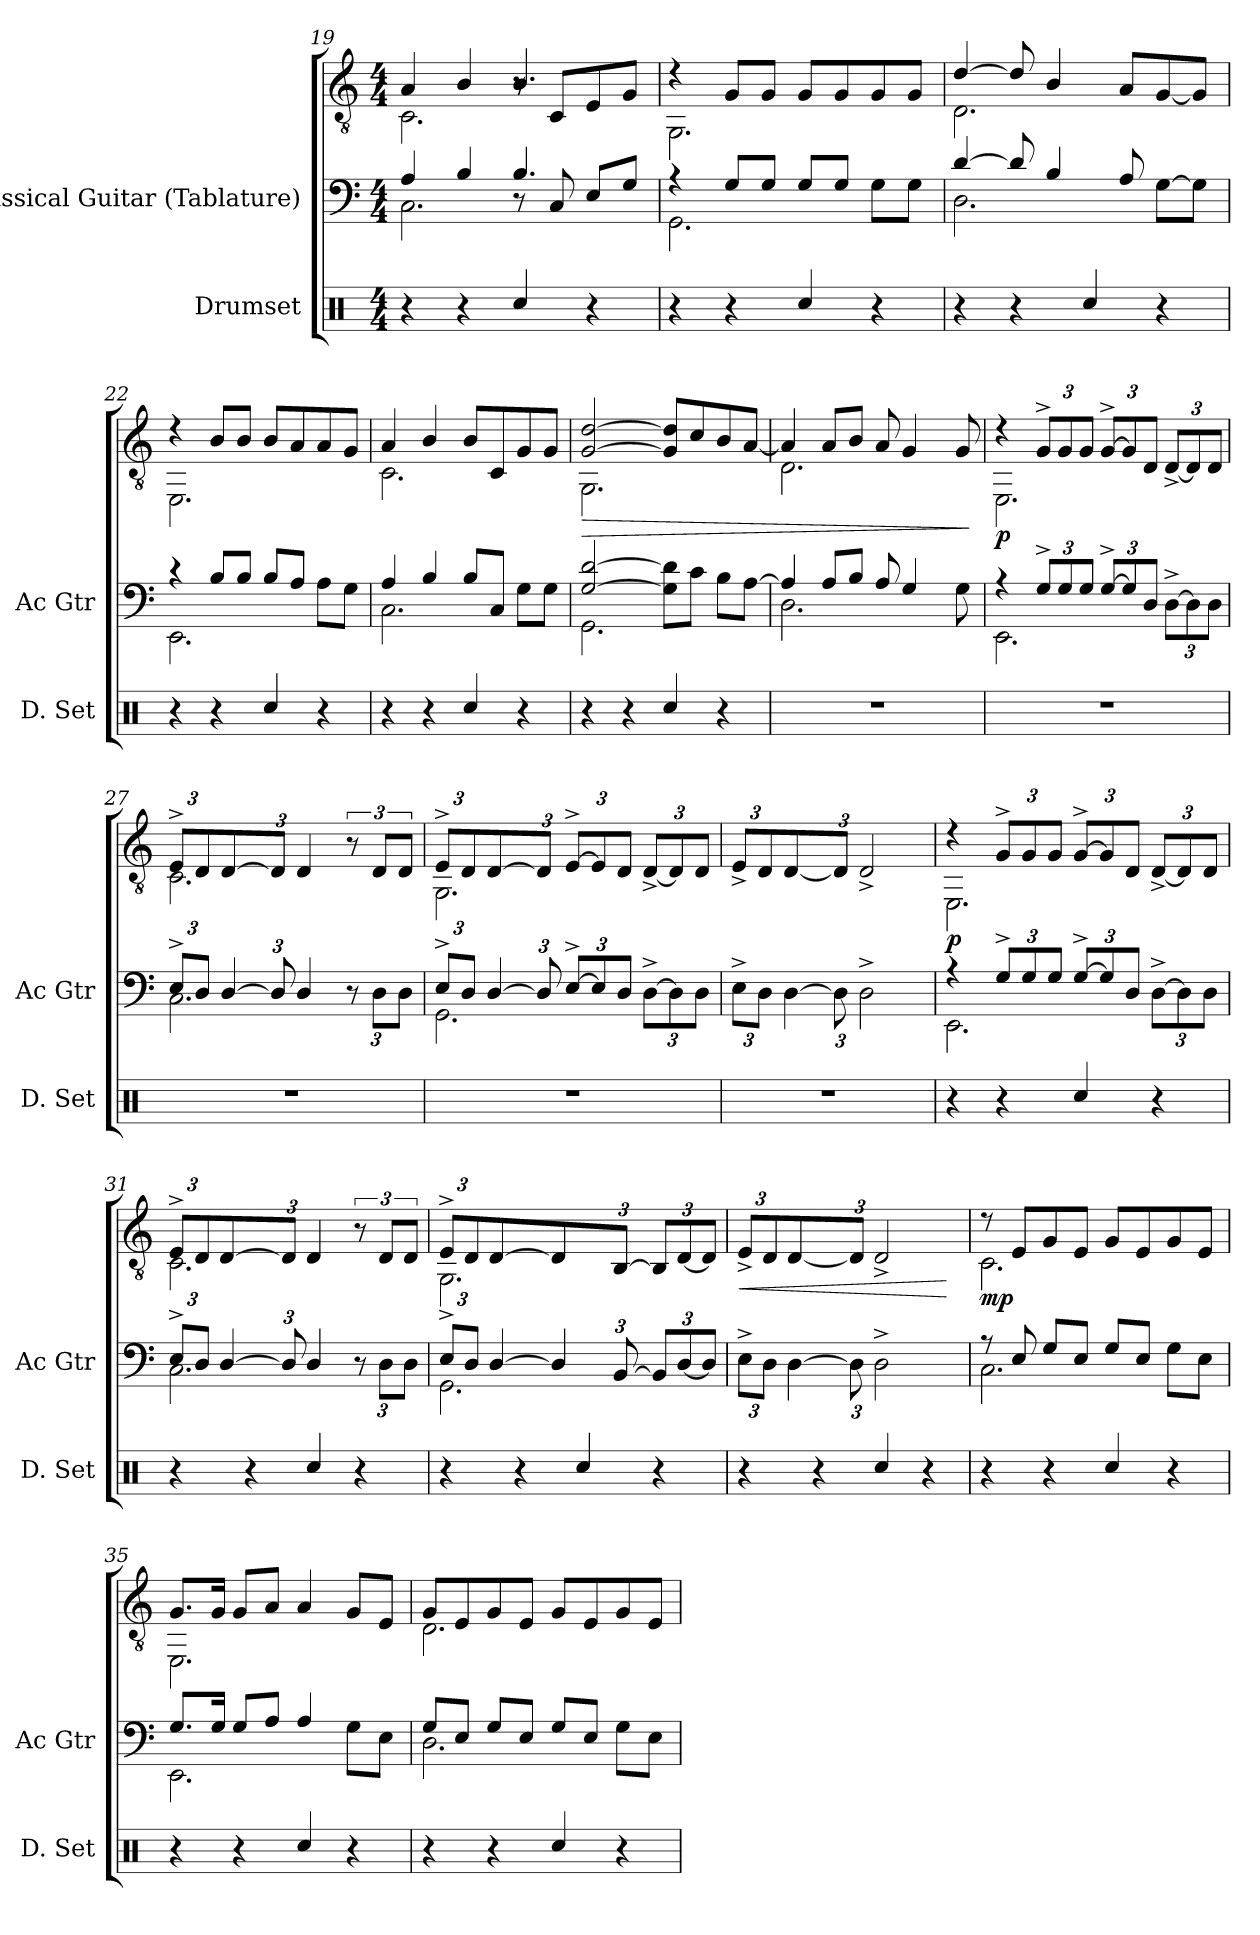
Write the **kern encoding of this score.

**kern	**kern	**kern	**dynam
*part2	*part1	*part1	*part1
*staff3	*staff2	*staff1	*staff1/2
*I"Drumset	*I"Classical Guitar (Tablature)	*	*
*I'D. Set	*I'Ac Gtr	*	*
*clefX	*	*clefGv2	*
*k[]	*k[]	*k[]	*
*M4/4	*M4/4	*M4/4	*
=19	=19	=19	=19
*	*^	*^	*
*	*	*^	*	*^	*
4r	4A	2.C	2ryy	4A/	2.C\	2ryy	.
4r	4B	.	.	4B/	.	.	.
4Rcc/	8r	.	4.B	8r	.	4.B/	.
.	8C	.	.	8C/L	.	.	.
4r	8EL	4ryy	.	8E/	4ryy	.	.
.	8GJ	.	8ryy	8G/J	.	8ryy	.
*	*	*v	*v	*	*	*	*
*	*	*	*	*v	*v	*
=20	=20	=20	=20	=20	=20
4r	4r	2.GG	4r	2.GG\	.
4r	8GL	.	8G/L	.	.
.	8GJ	.	8G/J	.	.
4Rcc/	8GL	.	8G/L	.	.
.	8GJ	.	8G/	.	.
4r	8GL	4ryy	8G/	4ryy	.
.	8GJ	.	8G/J	.	.
!!LO:LB:g=z	!!
=21	=21	=21	=21	=21	=21
4r	[4d	2.D	[4d/	2.D\	.
4r	8d]	.	8d/]	.	.
.	4B	.	4B/	.	.
4Rcc/	.	.	.	.	.
.	8A	.	8A/L	.	.
4r	[8GL	4ryy	[8G/	4ryy	.
.	8GJ]	.	8G/J]	.	.
=22	=22	=22	=22	=22	=22
4r	4r	2.EE	4r	2.EE\	.
4r	8BL	.	8B/L	.	.
.	8BJ	.	8B/J	.	.
4Rcc/	8BL	.	8B/L	.	.
.	8AJ	.	8A/	.	.
4r	8AL	4ryy	8A/	4ryy	.
.	8GJ	.	8G/J	.	.
=23	=23	=23	=23	=23	=23
4r	4A	2.C	4A/	2.C\	.
4r	4B	.	4B/	.	.
4Rcc/	8BL	.	8B/L	.	.
.	8CJ	.	8C/	.	.
4r	8GL	4ryy	8G/	4ryy	.
.	8GJ	.	8G/J	.	.
=24	=24	=24	=24	=24	=24
!	!	!	!	!	!LO:HP:b
4r	[2G [2d	2.GG	[2G/ [2d/	2.GG\	>
4r	.	.	.	.	.
4Rcc/	8G]\ 8d]\L	.	8G/] 8d/]L	.	.
.	8cJ	.	8c/	.	.
4r	8BL	4ryy	8B/	4ryy	.
.	[8AJ	.	[8A/J	.	.
!!LO:LB:g=z	!!
=25	=25	=25	=25	=25	=25
1r	4A]	2.D	4A/]	2.D\	.
.	8AL	.	8A/L	.	.
.	8BJ	.	8B/J	.	.
.	8A	.	8A/	.	.
.	4G	.	4G/	.	.
.	.	4ryy	.	4ryy	.
.	8G	.	8G/	.	.
*	*v	*v	*	*	*
*	*	*v	*v	*
.	.	.	]
=26	=26	=26	=26
*	*^	*^	*
!	!	!	!	!	!LO:DY:b
1r	4r	2.EE	4r	2.EE\	p
*	*Xbrackettup	*	*Xbrackettup	*	*
.	12G^L	.	12G^/L	.	.
.	12G	.	12G/	.	.
.	12GJ	.	12G/J	.	.
.	[12G^L	.	[12G^/L	.	.
.	12G]	.	12G/]	.	.
.	12DJ	.	12D/J	.	.
.	[12D^L	4ryy	[12D^/L	4ryy	.
.	12D]	.	12D/]	.	.
.	12DJ	.	12D/J	.	.
=27	=27	=27	=27	=27	=27
1r	12E^L	2.C	12E^/L	2.C\	.
.	12DJ	.	12D/	.	.
.	[4D	.	[4D/	.	.
.	12D]	.	12D/J]	.	.
.	4D	.	4D/	.	.
*	*	*	*brackettup	*	*
.	12r	4ryy	12r	4ryy	.
.	12DL	.	12D/L	.	.
.	12DJ	.	12D/J	.	.
=28	=28	=28	=28	=28	=28
*	*	*	*Xbrackettup	*	*
1r	12E^L	2.GG	12E^/L	2.GG\	.
.	12DJ	.	12D/	.	.
.	[4D	.	[4D/	.	.
.	12D]	.	12D/J]	.	.
.	[12E^L	.	[12E^/L	.	.
.	12E]	.	12E/]	.	.
.	12DJ	.	12D/J	.	.
.	[12D^L	4ryy	[12D^/L	4ryy	.
.	12D]	.	12D/]	.	.
.	12DJ	.	12D/J	.	.
*	*v	*v	*	*	*
*	*	*v	*v	*
!!LO:LB:g=z
=29	=29	=29	=29
1r	12E^L	12E^/L	.
.	12DJ	12D/	.
.	[4D	[4D/	.
.	12D]	12D/J]	.
.	2D^	2D^/	.
=30	=30	=30	=30
*	*^	*^	*
!	!	!	!	!	!LO:DY:b
4r	4r	2.EE	4r	2.EE\	p
4r	12G^L	.	12G^/L	.	.
.	12G	.	12G/	.	.
.	12GJ	.	12G/J	.	.
4Rcc/	[12G^L	.	[12G^/L	.	.
.	12G]	.	12G/]	.	.
.	12DJ	.	12D/J	.	.
4r	[12D^L	4ryy	[12D^/L	4ryy	.
.	12D]	.	12D/]	.	.
.	12DJ	.	12D/J	.	.
=31	=31	=31	=31	=31	=31
4r	12E^L	2.C	12E^/L	2.C\	.
.	12DJ	.	12D/	.	.
.	[4D	.	[4D/	.	.
4r	.	.	.	.	.
.	12D]	.	12D/J]	.	.
4Rcc/	4D	.	4D/	.	.
*	*	*	*brackettup	*	*
4r	12r	4ryy	12r	4ryy	.
.	12DL	.	12D/L	.	.
.	12DJ	.	12D/J	.	.
=32	=32	=32	=32	=32	=32
*	*	*	*Xbrackettup	*	*
4r	12E^L	2.GG	12E^/L	2.GG\	.
.	12DJ	.	12D/	.	.
.	[4D	.	[4D/	.	.
4r	.	.	.	.	.
.	4D]	.	4D/]	.	.
4Rcc/	.	.	.	.	.
.	[12BB	.	[12BB/J	.	.
4r	12BBL]	4ryy	12BB/L]	4ryy	.
.	[12D	.	[12D/	.	.
.	12DJ]	.	12D/J]	.	.
*	*v	*v	*	*	*
*	*	*v	*v	*
!!LO:PB:g=z
=33	=33	=33	=33
!	!	!	!LO:HP:b
4r	12E^L	12E^/L	<
.	12DJ	12D/	.
.	[4D	[4D/	.
4r	.	.	.
.	12D]	12D/J]	.
4Rcc/	2D^	2D^/	.
4r	.	.	.
.	.	.	[
=34	=34	=34	=34
*	*^	*^	*
!	!	!	!	!	!LO:DY:b
4r	8r	2.C	8r	2.C\	mp
.	8E	.	8E/L	.	.
4r	8GL	.	8G/	.	.
.	8EJ	.	8E/J	.	.
4Rcc/	8GL	.	8G/L	.	.
.	8EJ	.	8E/	.	.
4r	8GL	4ryy	8G/	4ryy	.
.	8EJ	.	8E/J	.	.
=35	=35	=35	=35	=35	=35
4r	8.GL	2.EE	8.G/L	2.EE\	.
.	16GJk	.	16G/Jk	.	.
4r	8GL	.	8G/L	.	.
.	8AJ	.	8A/J	.	.
4Rcc/	4A	.	4A/	.	.
4r	8GL	4ryy	8G/L	4ryy	.
.	8EJ	.	8E/J	.	.
=36	=36	=36	=36	=36	=36
4r	8GL	2.D	8G/L	2.D\	.
.	8EJ	.	8E/	.	.
4r	8GL	.	8G/	.	.
.	8EJ	.	8E/J	.	.
4Rcc/	8GL	.	8G/L	.	.
.	8EJ	.	8E/	.	.
4r	8GL	4ryy	8G/	4ryy	.
.	8EJ	.	8E/J	.	.
*	*v	*v	*	*	*
*	*	*v	*v	*
=	=	=	=
*-	*-	*-	*-
